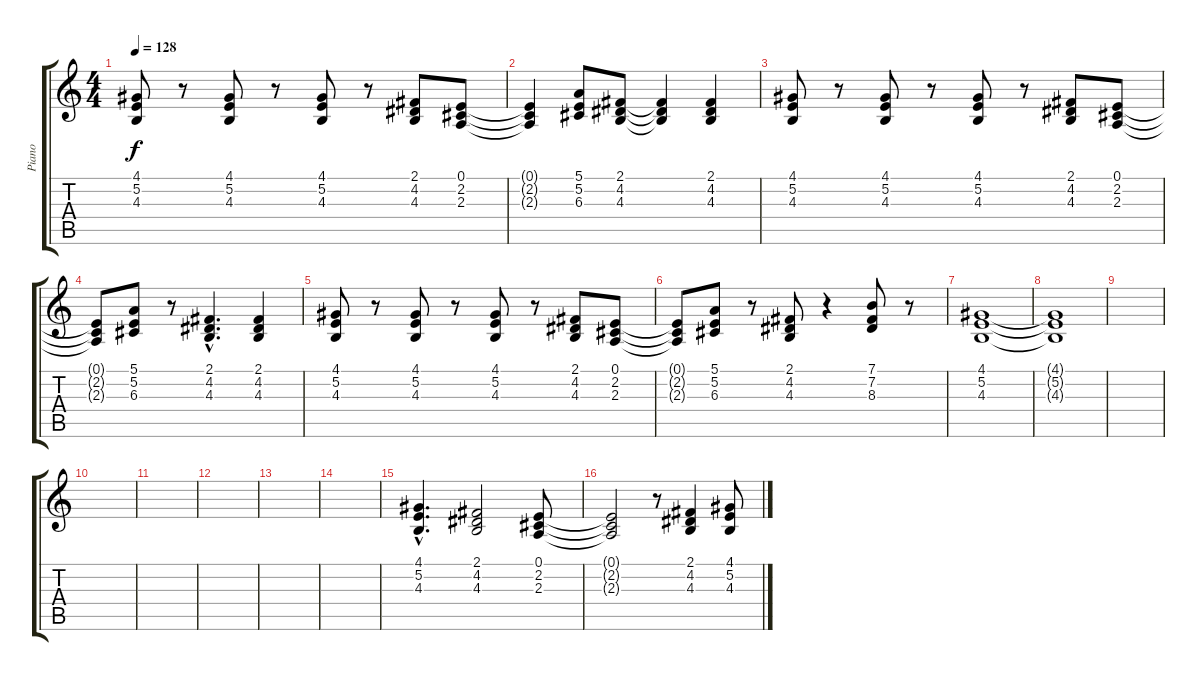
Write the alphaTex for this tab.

\track ("Piano" "Piano") {instrument acousticgrandpiano}
\staff {score tabs}
\tuning (E4 B3 G3 D3 A2 E2) {hide}
\ts (4 4)
\tempo 128
\clef g2
\ks c
(4.1 5.2 4.3).8{dy f} r.8 (4.1 5.2 4.3).8 r.8 (4.1 5.2 4.3).8 r.8 (2.1 4.2 4.3).8 (0.1 2.2 2.3).8 |
(0.1{t} 2.2{t} 2.3{t}).4 (5.1 5.2 6.3).8 (2.1 4.2 4.3).8 (2.1{t} 4.2{t} 4.3{t}).4 (2.1 4.2 4.3).4 |
(4.1 5.2 4.3).8 r.8 (4.1 5.2 4.3).8 r.8 (4.1 5.2 4.3).8 r.8 (2.1 4.2 4.3).8 (0.1 2.2 2.3).8 |
(0.1{t} 2.2{t} 2.3{t}).8 (5.1 5.2 6.3).8 r.8 (2.1{hac} 4.2{hac} 4.3{hac}).4{d} (2.1 4.2 4.3).4 |
(4.1 5.2 4.3).8 r.8 (4.1 5.2 4.3).8 r.8 (4.1 5.2 4.3).8 r.8 (2.1 4.2 4.3).8 (0.1 2.2 2.3).8 |
(0.1{t} 2.2{t} 2.3{t}).8 (5.1 5.2 6.3).8 r.8 (2.1 4.2 4.3).8 r.4 (7.1 7.2 8.3).8 r.8 |
(4.1 5.2 4.3).1 |
(4.1{t} 5.2{t} 4.3{t}).1 |
|
|
|
|
|
|
(4.1{hac} 5.2{hac} 4.3{hac}).4{d} (2.1 4.2 4.3).2 (0.1 2.2 2.3).8 |
(0.1{t} 2.2{t} 2.3{t}).2 r.8 (2.1 4.2 4.3).4 (4.1 5.2 4.3).8
